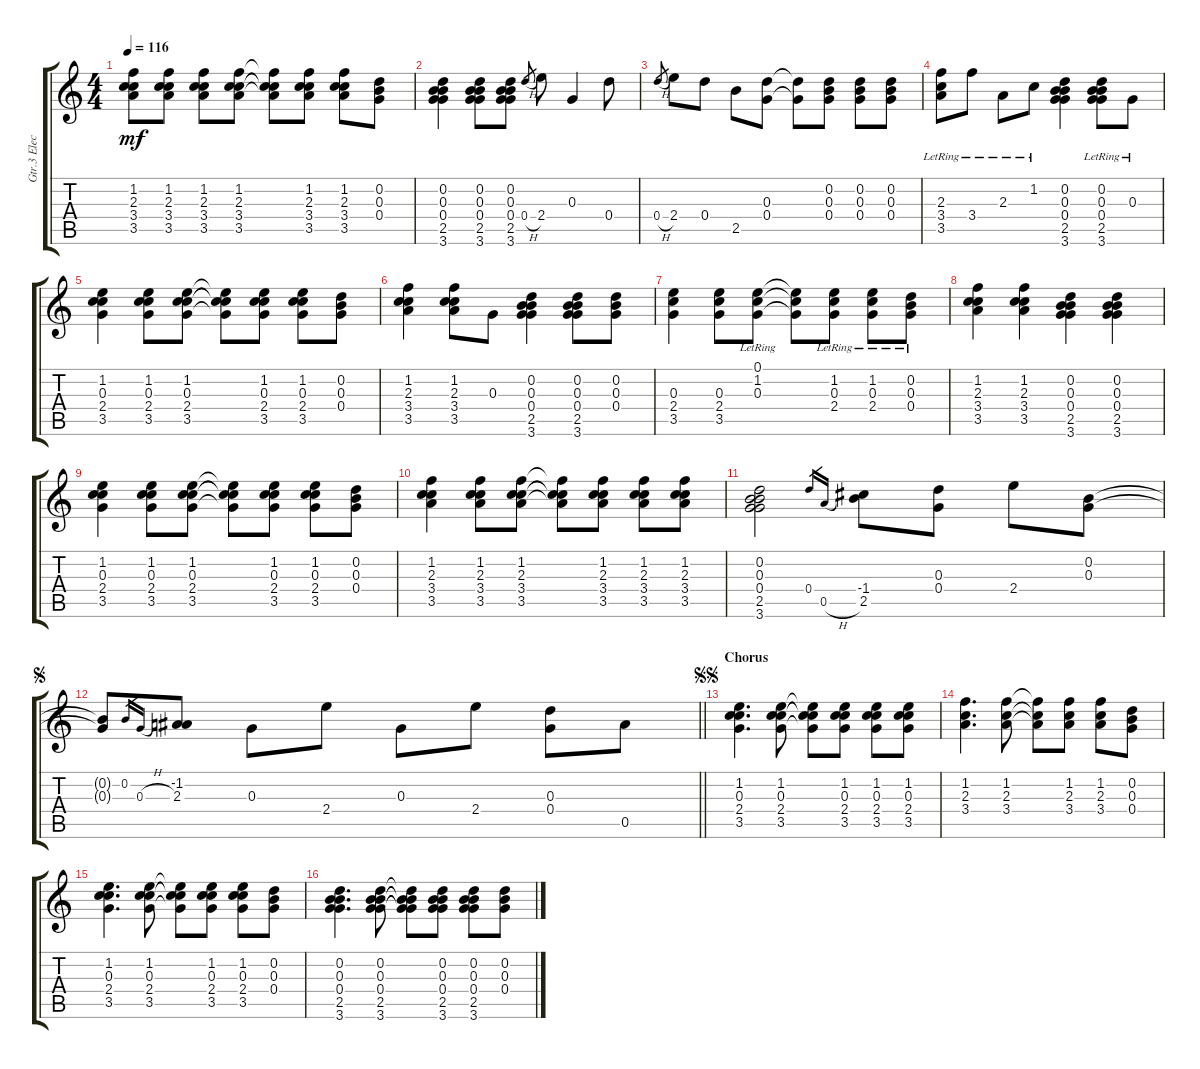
\track ("Gtr.3 Electric Gtr (Clean) & Chorus" "Gtr.3 Elec") {instrument electricguitarclean}
\staff {score tabs}
\tuning (E4 B3 G3 D4 A3 E3) {hide}
\ts (4 4)
\tempo 116
\clef g2
\ks c
(1.2 2.3 3.4 3.5).8{dy mf} (1.2 2.3 3.4 3.5).8 (1.2 2.3 3.4 3.5).8 (1.2 2.3 3.4 3.5).8 (1.2{t} 2.3{t} 3.4{t} 3.5{t}).8 (1.2 2.3 3.4 3.5).8 (1.2 2.3 3.4 3.5).8 (0.2 0.3 0.4).8 |
(0.2 0.3 0.4 2.5 3.6).4 (0.2 0.3 0.4 2.5 3.6).8 (0.2 0.3 0.4 2.5 3.6).8 0.4{h}.8{gr} 2.4.8 0.3.4 0.4.8 |
0.4{h}.8{gr} 2.4.8 0.4.8 2.5.8 (0.3 0.4).8 (0.3{t} 0.4{t}).8 (0.2 0.3 0.4).8 (0.2 0.3 0.4).8 (0.2 0.3 0.4).8 |
(2.3{lr} 3.4{lr} 3.5{lr}).8 3.4{lr}.8 2.3{lr}.8 1.2{lr}.8 (0.2 0.3 0.4 2.5 3.6).4 (0.2{lr} 0.3{lr} 0.4{lr} 2.5{lr} 3.6{lr}).8 0.3{lr}.8 |
(1.2 0.3 2.4 3.5).4 (1.2 0.3 2.4 3.5).8 (1.2 0.3 2.4 3.5).8 (1.2{t} 0.3{t} 2.4{t} 3.5{t}).8 (1.2 0.3 2.4 3.5).8 (1.2 0.3 2.4 3.5).8 (0.2 0.3 0.4).8 |
(1.2 2.3 3.4 3.5).4 (1.2 2.3 3.4 3.5).8 0.3.8 (0.2 0.3 0.4 2.5 3.6).4 (0.2 0.3 0.4 2.5 3.6).8 (0.2 0.3 0.4).8 |
(0.3 2.4 3.5).4 (0.3 2.4 3.5).8 (0.1{lr} 1.2{lr} 0.3{lr}).8 (0.1{t} 1.2{t} 0.3{t}).8 (1.2{lr} 0.3{lr} 2.4{lr}).8 (1.2{lr} 0.3{lr} 2.4{lr}).8 (0.2{lr} 0.3{lr} 0.4{lr}).8 |
(1.2 2.3 3.4 3.5).4 (1.2 2.3 3.4 3.5).4 (0.2 0.3 0.4 2.5 3.6).4 (0.2 0.3 0.4 2.5 3.6).4 |
(1.2 0.3 2.4 3.5).4 (1.2 0.3 2.4 3.5).8 (1.2 0.3 2.4 3.5).8 (1.2{t} 0.3{t} 2.4{t} 3.5{t}).8 (1.2 0.3 2.4 3.5).8 (1.2 0.3 2.4 3.5).8 (0.2 0.3 0.4).8 |
(1.2 2.3 3.4 3.5).4 (1.2 2.3 3.4 3.5).8 (1.2 2.3 3.4 3.5).8 (1.2{t} 2.3{t} 3.4{t} 3.5{t}).8 (1.2 2.3 3.4 3.5).8 (1.2 2.3 3.4 3.5).8 (1.2 2.3 3.4 3.5).8 |
(0.2 0.3 0.4 2.5 3.6).2 0.4.16{gr} 0.5{h}.16{gr} (-1.4 2.5).8 (0.3 0.4).8 2.4.8 (0.2 0.3).8 |
\jump segno
\barLineRight lightlight
(0.2{t} 0.3{t}).8 0.2.16{gr} 0.3{h}.16{gr} (-1.2 2.3).8 0.3.8 2.4.8 0.3.8 2.4.8 (0.3 0.4).8 0.5.8 |
\section ("" "Chorus")
\jump segnosegno
(1.2 0.3 2.4 3.5).4{d} (1.2 0.3 2.4 3.5).8 (1.2{t} 0.3{t} 2.4{t} 3.5{t}).8 (1.2 0.3 2.4 3.5).8 (1.2 0.3 2.4 3.5).8 (1.2 0.3 2.4 3.5).8 |
(1.2 2.3 3.4).4{d} (1.2 2.3 3.4).8 (1.2{t} 2.3{t} 3.4{t}).8 (1.2 2.3 3.4).8 (1.2 2.3 3.4).8 (0.2 0.3 0.4).8 |
(1.2 0.3 2.4 3.5).4{d} (1.2 0.3 2.4 3.5).8 (1.2{t} 0.3{t} 2.4{t} 3.5{t}).8 (1.2 0.3 2.4 3.5).8 (1.2 0.3 2.4 3.5).8 (0.2 0.3 0.4).8 |
(0.2 0.3 0.4 2.5 3.6).4{d} (0.2 0.3 0.4 2.5 3.6).8 (0.2{t} 0.3{t} 0.4{t} 2.5{t} 3.6{t}).8 (0.2 0.3 0.4 2.5 3.6).8 (0.2 0.3 0.4 2.5 3.6).8 (0.2 0.3 0.4).8
